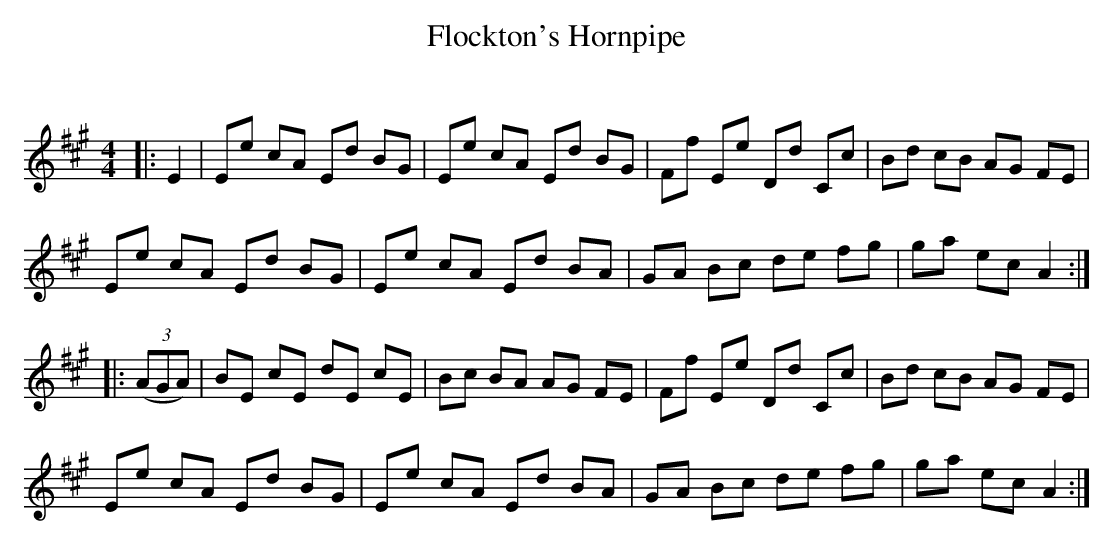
X:1
T: Flockton's Hornpipe
C:
Q: 232
K:A
M:4/4
L:1/8
|:E2|Ee cA Ed BG|Ee cA Ed BG|Ff Ee Dd Cc|Bd cB AG FE|
Ee cA Ed BG|Ee cA Ed BA|GA Bc de fg|ga ec A2:|
|:((3AGA)|BE cE dE cE|Bc BA AG FE|Ff Ee Dd Cc|Bd cB AG FE|
Ee cA Ed BG|Ee cA Ed BA|GA Bc de fg|ga ec A2:|
